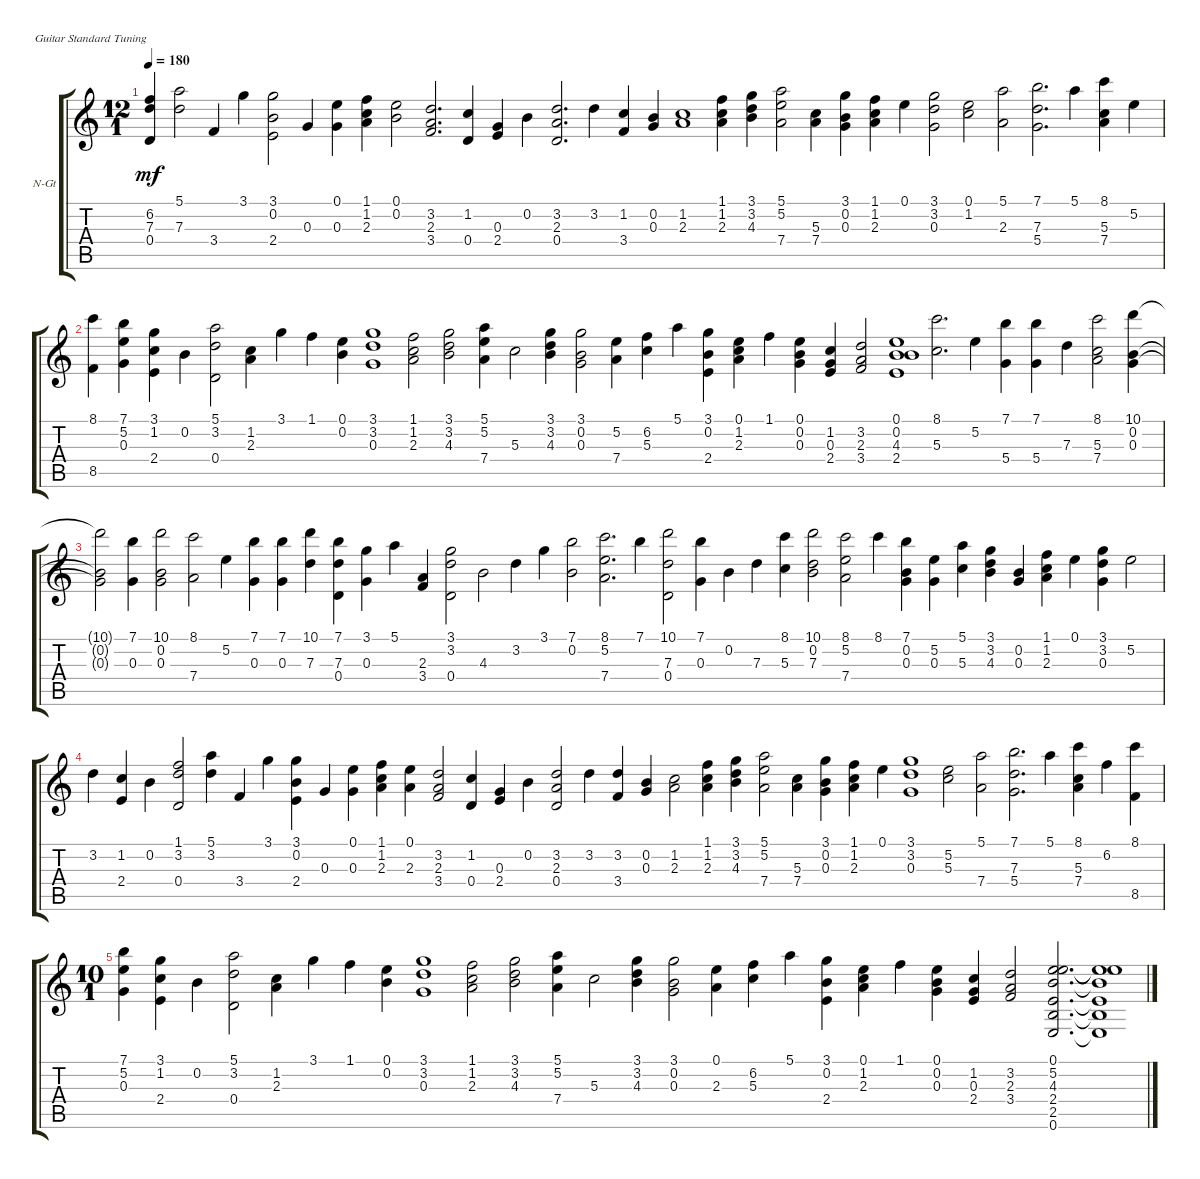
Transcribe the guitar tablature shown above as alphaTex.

\defaultSystemsLayout 4
\bracketExtendMode groupsimilarinstruments
\firstSystemTrackNameOrientation horizontal
\otherSystemsTrackNameOrientation horizontal
\track ("Nylon Guitar" "N-Gt") {instrument acousticguitarnylon}
\staff {score tabs}
\tuning (E4 B3 G3 D3 A2 E2)
\ts (12 1)
\tempo 180
\clef g2
\ks c
(6.2{t} 0.4{t} 7.3{t}).4{dy mf} (5.1 7.3).2 3.4.4 3.1.4 (3.1 0.2 2.4).2 0.3.4 (0.3 0.1).4 (1.1 1.2 2.3).4 (0.1 0.2).2 (3.2 2.3 3.4).2{d} (0.4 1.2).4 (0.3 2.4).4 0.2.4 (3.2 2.3 0.4).2{d} 3.2.4 (1.2 3.4).4 (0.3 0.2).4 (1.2 2.3).1 (1.1 1.2 2.3).4 (3.1 3.2 4.3).4 (5.1 5.2 7.4).2 (5.3 7.4).4 (3.1 0.2 0.3).4 (1.1 1.2 2.3).4 0.1.4 (3.1 3.2 0.3).2 (0.1 1.2).2 (5.1 2.3).2 (7.1 7.3 5.4).2{d} 5.1.4 (8.1 5.3 7.4).4 5.2.4 |
(8.1 8.5).4 (7.1 0.3 5.2).4 (2.4 3.1 1.2).4 0.2.4 (5.1 0.4 3.2).2 (1.2 2.3).4 3.1.4 1.1.4 (0.1 0.2).4 (3.1 3.2 0.3).1 (1.1 1.2 2.3).2 (3.1 3.2 4.3).2 (7.4 5.2 5.1).4 5.3.2 (3.1 3.2 4.3).4 (3.1 0.2 0.3).2 (5.2 7.4).4 (6.2 5.3).4 5.1.4 (3.1 0.2 2.4).4 (0.1 1.2 2.3).4 1.1.4 (0.1 0.2 0.3).4 (1.2 0.3 2.4).4 (3.4 2.3 3.2).2 (0.1 0.2 2.4 4.3).1 (8.1 5.3).2{d} 5.2.4 (7.1 5.4).4 (7.1 5.4).4 7.3.4 (8.1 5.3 7.4).2 (10.1 0.2 0.3).4 |
(10.1{t} 0.2{t} 0.3{t}).2 (7.1 0.3).4 (10.1 0.2 0.3).2 (8.1 7.4).2 5.2.4 (7.1 0.3).4 (7.1 0.3).4 (10.1 7.3).4 (7.1 7.3 0.4).4 (0.3 3.1).4 5.1.4 (3.4 2.3).4 (3.2 0.4 3.1).2 4.3.2 3.2.4 3.1.4 (7.1 0.2).2 (8.1 5.2 7.4).2{d} 7.1.4 (10.1 7.3 0.4).2 (7.1 0.3).4 0.2.4 7.3.4 (8.1 5.3).4 (10.1 0.2 7.3).2 (8.1 5.2 7.4).2 8.1.4 (7.1 0.2 0.3).4 (5.2 0.3).4 (5.1 5.3).4 (3.1 3.2 4.3).4 (0.3 0.2).4 (1.1 1.2 2.3).4 0.1.4 (3.1 3.2 0.3).4 5.2.2 |
3.2.4 (1.2 2.4).4 0.2.4 (3.2 0.4 1.1).2 (5.1 3.2).4 3.4.4 3.1.4 (3.1 0.2 2.4).4 0.3.4 (0.3 0.1).4 (1.1 1.2 2.3).4 (2.3 0.1).4 (3.2 2.3 3.4).2 (1.2 0.4).4 (2.4 0.3).4 0.2.4 (3.2 2.3 0.4).2 3.2.4 (3.2 3.4).4 (0.2 0.3).4 (1.2 2.3).2 (1.1 1.2 2.3).4 (3.1 3.2 4.3).4 (5.1 5.2 7.4).2 (5.3 7.4).4 (3.1 0.2 0.3).4 (1.1 1.2 2.3).4 0.1.4 (3.1 3.2 0.3).1 (5.2 5.3).2 (7.4 5.1).2 (7.1 7.3 5.4).2{d} 5.1.4 (8.1 5.3 7.4).4 6.2.4 (8.1 8.5).4 |
\ts (10 1)
(7.1 5.2 0.3).4 (3.1 1.2 2.4).4 0.2.4 (5.1 3.2 0.4).2 (1.2 2.3).4 3.1.4 1.1.4 (0.1 0.2).4 (3.1 3.2 0.3).1 (1.1 1.2 2.3).2 (3.1 3.2 4.3).2 (5.1 5.2 7.4).4 5.3.2 (3.1 3.2 4.3).4 (3.1 0.2 0.3).2 (0.1 2.3).4 (6.2 5.3).4 5.1.4 (3.1 0.2 2.4).4 (0.1 1.2 2.3).4 1.1.4 (0.1 0.2 0.3).4 (1.2 0.3 2.4).4 (3.2 2.3 3.4).2 (0.1 5.2 2.4 4.3 2.5 0.6).2{d} (2.4{t} 5.2{t} 0.1{t} 0.6{t} 2.5{t} 4.3{t}).1
